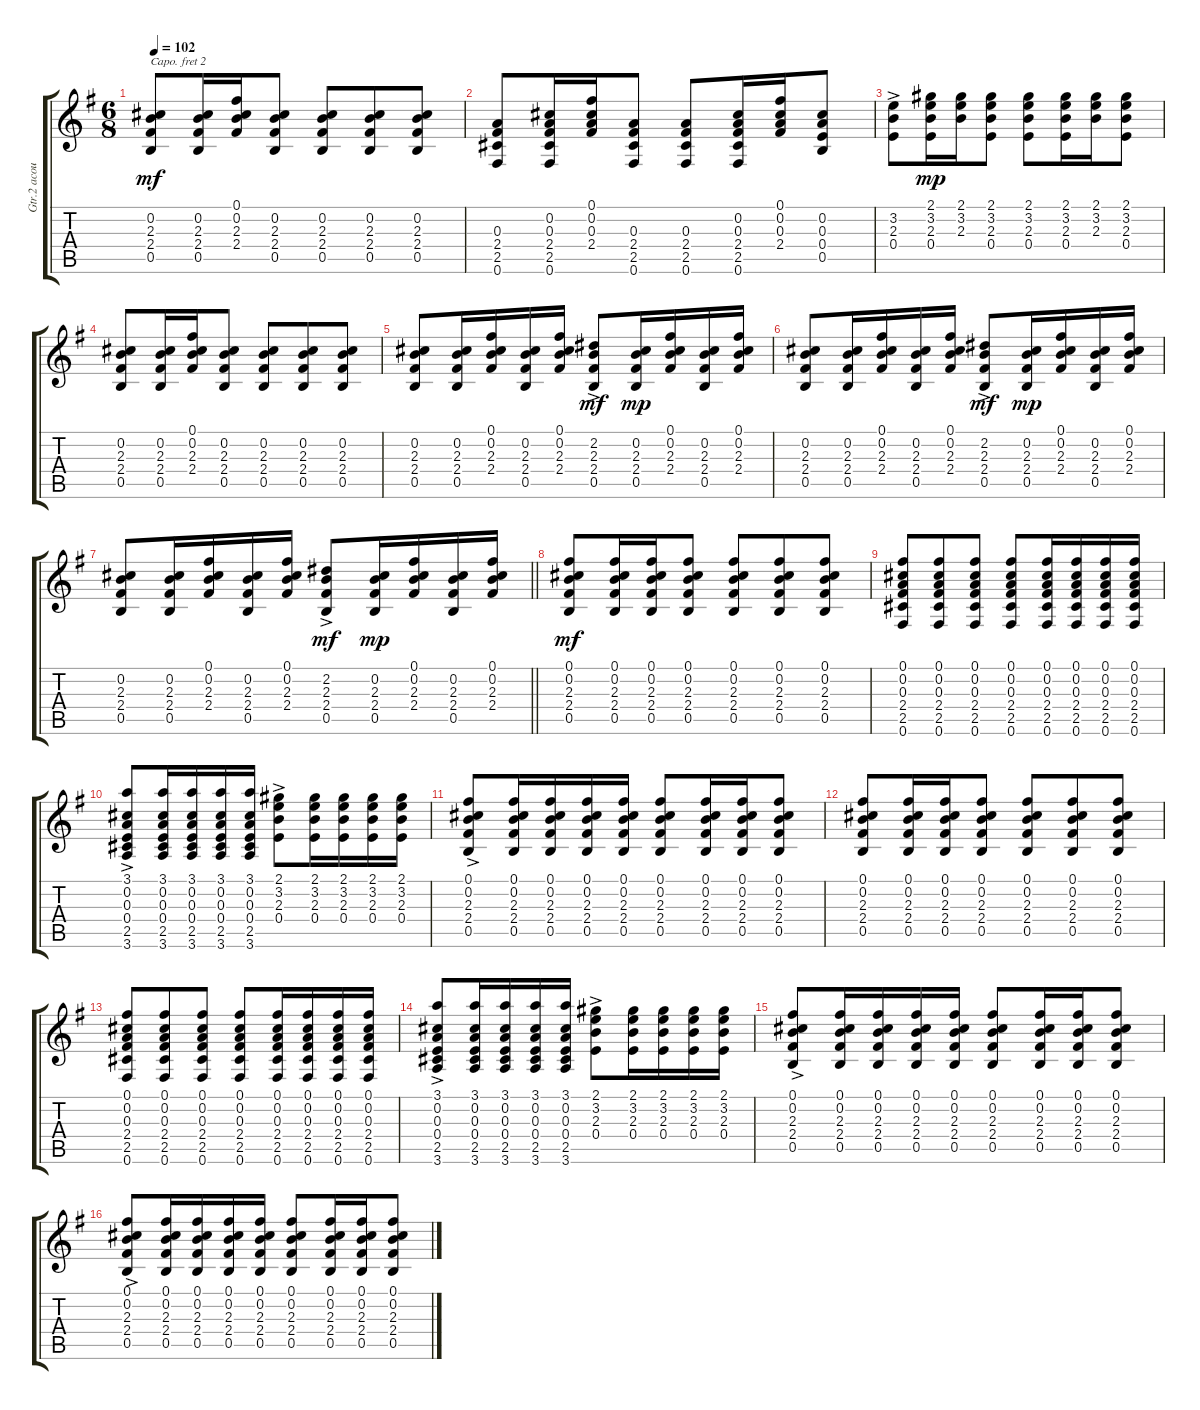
\track ("Gtr.2 acoustic" "Gtr.2 acou") {instrument acousticguitarsteel}
\staff {score tabs}
\capo 2
\tuning (E4 B3 G3 D3 A2 E2) {hide}
\ts (6 8)
\tempo 102
\clef g2
\ks g
(0.2 2.3 2.4 0.5).8{dy mf} (0.2 2.3 2.4 0.5).16 (0.1 0.2 2.3 2.4).16 (0.2 2.3 2.4 0.5).8 (0.2 2.3 2.4 0.5).8 (0.2 2.3 2.4 0.5).8 (0.2 2.3 2.4 0.5).8 |
(0.3 2.4 2.5 0.6).8 (0.2 0.3 2.4 2.5 0.6).16 (0.1 0.2 0.3 2.4).16 (0.3 2.4 2.5 0.6).8 (0.3 2.4 2.5 0.6).8 (0.2 0.3 2.4 2.5 0.6).16 (0.1 0.2 0.3 2.4).16 (0.2 0.3 0.4 0.5).8 |
(3.2{ac} 2.3{ac} 0.4{ac}).8 (2.1 3.2 2.3 0.4).16{dy mp} (2.1 3.2 2.3).16 (2.1 3.2 2.3 0.4).8 (2.1 3.2 2.3 0.4).8 (2.1 3.2 2.3 0.4).16 (2.1 3.2 2.3).16 (2.1 3.2 2.3 0.4).8 |
(0.2 2.3 2.4 0.5).8 (0.2 2.3 2.4 0.5).16 (0.1 0.2 2.3 2.4).16 (0.2 2.3 2.4 0.5).8 (0.2 2.3 2.4 0.5).8 (0.2 2.3 2.4 0.5).8 (0.2 2.3 2.4 0.5).8 |
(0.2 2.3 2.4 0.5).8 (0.2 2.3 2.4 0.5).16 (0.1 0.2 2.3 2.4).16 (0.2 2.3 2.4 0.5).16 (0.1 0.2 2.3 2.4).16 (2.2{ac} 2.3{ac} 2.4{ac} 0.5{ac}).8{dy mf} (0.2 2.3 2.4 0.5).16{dy mp} (0.1 0.2 2.3 2.4).16 (0.2 2.3 2.4 0.5).16 (0.1 0.2 2.3 2.4).16 |
(0.2 2.3 2.4 0.5).8 (0.2 2.3 2.4 0.5).16 (0.1 0.2 2.3 2.4).16 (0.2 2.3 2.4 0.5).16 (0.1 0.2 2.3 2.4).16 (2.2{ac} 2.3{ac} 2.4{ac} 0.5{ac}).8{dy mf} (0.2 2.3 2.4 0.5).16{dy mp} (0.1 0.2 2.3 2.4).16 (0.2 2.3 2.4 0.5).16 (0.1 0.2 2.3 2.4).16 |
\barLineRight lightlight
(0.2 2.3 2.4 0.5).8 (0.2 2.3 2.4 0.5).16 (0.1 0.2 2.3 2.4).16 (0.2 2.3 2.4 0.5).16 (0.1 0.2 2.3 2.4).16 (2.2{ac} 2.3{ac} 2.4{ac} 0.5{ac}).8{dy mf} (0.2 2.3 2.4 0.5).16{dy mp} (0.1 0.2 2.3 2.4).16 (0.2 2.3 2.4 0.5).16 (0.1 0.2 2.3 2.4).16 |
(0.1 0.2 2.3 2.4 0.5).8{dy mf} (0.1 0.2 2.3 2.4 0.5).16 (0.1 0.2 2.3 2.4 0.5).16 (0.1 0.2 2.3 2.4 0.5).8 (0.1 0.2 2.3 2.4 0.5).8 (0.1 0.2 2.3 2.4 0.5).8 (0.1 0.2 2.3 2.4 0.5).8 |
(0.1 0.2 0.3 2.4 2.5 0.6).8 (0.1 0.2 0.3 2.4 2.5 0.6).8 (0.1 0.2 0.3 2.4 2.5 0.6).8 (0.1 0.2 0.3 2.4 2.5 0.6).8 (0.1 0.2 0.3 2.4 2.5 0.6).16 (0.1 0.2 0.3 2.4 2.5 0.6).16 (0.1 0.2 0.3 2.4 2.5 0.6).16 (0.1 0.2 0.3 2.4 2.5 0.6).16 |
(3.1{ac} 0.2{ac} 0.3{ac} 0.4{ac} 2.5{ac} 3.6{ac}).8 (3.1 0.2 0.3 0.4 2.5 3.6).16 (3.1 0.2 0.3 0.4 2.5 3.6).16 (3.1 0.2 0.3 0.4 2.5 3.6).16 (3.1 0.2 0.3 0.4 2.5 3.6).16 (2.1{ac} 3.2{ac} 2.3{ac} 0.4{ac}).8 (2.1 3.2 2.3 0.4).16 (2.1 3.2 2.3 0.4).16 (2.1 3.2 2.3 0.4).16 (2.1 3.2 2.3 0.4).16 |
(0.1{ac} 0.2{ac} 2.3{ac} 2.4{ac} 0.5{ac}).8 (0.1 0.2 2.3 2.4 0.5).16 (0.1 0.2 2.3 2.4 0.5).16 (0.1 0.2 2.3 2.4 0.5).16 (0.1 0.2 2.3 2.4 0.5).16 (0.1 0.2 2.3 2.4 0.5).8 (0.1 0.2 2.3 2.4 0.5).16 (0.1 0.2 2.3 2.4 0.5).16 (0.1 0.2 2.3 2.4 0.5).8 |
(0.1 0.2 2.3 2.4 0.5).8 (0.1 0.2 2.3 2.4 0.5).16 (0.1 0.2 2.3 2.4 0.5).16 (0.1 0.2 2.3 2.4 0.5).8 (0.1 0.2 2.3 2.4 0.5).8 (0.1 0.2 2.3 2.4 0.5).8 (0.1 0.2 2.3 2.4 0.5).8 |
(0.1 0.2 0.3 2.4 2.5 0.6).8 (0.1 0.2 0.3 2.4 2.5 0.6).8 (0.1 0.2 0.3 2.4 2.5 0.6).8 (0.1 0.2 0.3 2.4 2.5 0.6).8 (0.1 0.2 0.3 2.4 2.5 0.6).16 (0.1 0.2 0.3 2.4 2.5 0.6).16 (0.1 0.2 0.3 2.4 2.5 0.6).16 (0.1 0.2 0.3 2.4 2.5 0.6).16 |
(3.1{ac} 0.2{ac} 0.3{ac} 0.4{ac} 2.5{ac} 3.6{ac}).8 (3.1 0.2 0.3 0.4 2.5 3.6).16 (3.1 0.2 0.3 0.4 2.5 3.6).16 (3.1 0.2 0.3 0.4 2.5 3.6).16 (3.1 0.2 0.3 0.4 2.5 3.6).16 (2.1{ac} 3.2{ac} 2.3{ac} 0.4{ac}).8 (2.1 3.2 2.3 0.4).16 (2.1 3.2 2.3 0.4).16 (2.1 3.2 2.3 0.4).16 (2.1 3.2 2.3 0.4).16 |
(0.1{ac} 0.2{ac} 2.3{ac} 2.4{ac} 0.5{ac}).8 (0.1 0.2 2.3 2.4 0.5).16 (0.1 0.2 2.3 2.4 0.5).16 (0.1 0.2 2.3 2.4 0.5).16 (0.1 0.2 2.3 2.4 0.5).16 (0.1 0.2 2.3 2.4 0.5).8 (0.1 0.2 2.3 2.4 0.5).16 (0.1 0.2 2.3 2.4 0.5).16 (0.1 0.2 2.3 2.4 0.5).8 |
(0.1{ac} 0.2{ac} 2.3{ac} 2.4{ac} 0.5{ac}).8 (0.1 0.2 2.3 2.4 0.5).16 (0.1 0.2 2.3 2.4 0.5).16 (0.1 0.2 2.3 2.4 0.5).16 (0.1 0.2 2.3 2.4 0.5).16 (0.1 0.2 2.3 2.4 0.5).8 (0.1 0.2 2.3 2.4 0.5).16 (0.1 0.2 2.3 2.4 0.5).16 (0.1 0.2 2.3 2.4 0.5).8
